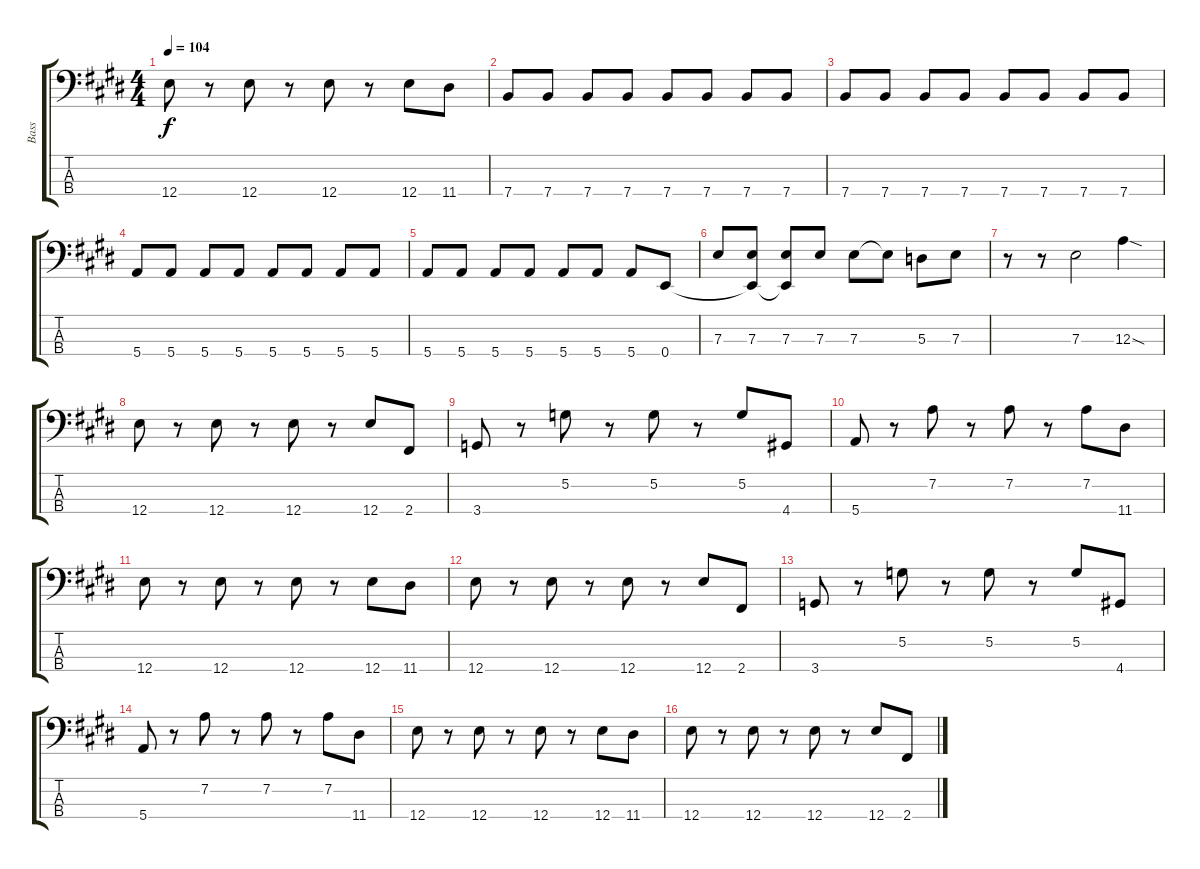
\track ("Bass" "Bass") {instrument electricbassfinger}
\staff {score tabs}
\tuning (G2 D2 A1 E1) {hide}
\ts (4 4)
\tempo 104
\clef f4
\ks e
12.4.8{dy f} r.8 12.4.8 r.8 12.4.8 r.8 12.4.8 11.4.8 |
7.4.8 7.4.8 7.4.8 7.4.8 7.4.8 7.4.8 7.4.8 7.4.8 |
7.4.8 7.4.8 7.4.8 7.4.8 7.4.8 7.4.8 7.4.8 7.4.8 |
5.4.8 5.4.8 5.4.8 5.4.8 5.4.8 5.4.8 5.4.8 5.4.8 |
5.4.8 5.4.8 5.4.8 5.4.8 5.4.8 5.4.8 5.4.8 0.4.8 |
7.3.8 (7.3 0.4{t}).8 (7.3 0.4{t}).8 7.3.8 7.3.8 7.3{t}.8 5.3.8 7.3.8 |
r.8 r.8 7.3.2 12.3{sod}.4 |
12.4.8 r.8 12.4.8 r.8 12.4.8 r.8 12.4.8 2.4.8 |
3.4.8 r.8 5.2.8 r.8 5.2.8 r.8 5.2.8 4.4.8 |
5.4.8 r.8 7.2.8 r.8 7.2.8 r.8 7.2.8 11.4.8 |
12.4.8 r.8 12.4.8 r.8 12.4.8 r.8 12.4.8 11.4.8 |
12.4.8 r.8 12.4.8 r.8 12.4.8 r.8 12.4.8 2.4.8 |
3.4.8 r.8 5.2.8 r.8 5.2.8 r.8 5.2.8 4.4.8 |
5.4.8 r.8 7.2.8 r.8 7.2.8 r.8 7.2.8 11.4.8 |
12.4.8 r.8 12.4.8 r.8 12.4.8 r.8 12.4.8 11.4.8 |
12.4.8 r.8 12.4.8 r.8 12.4.8 r.8 12.4.8 2.4.8
